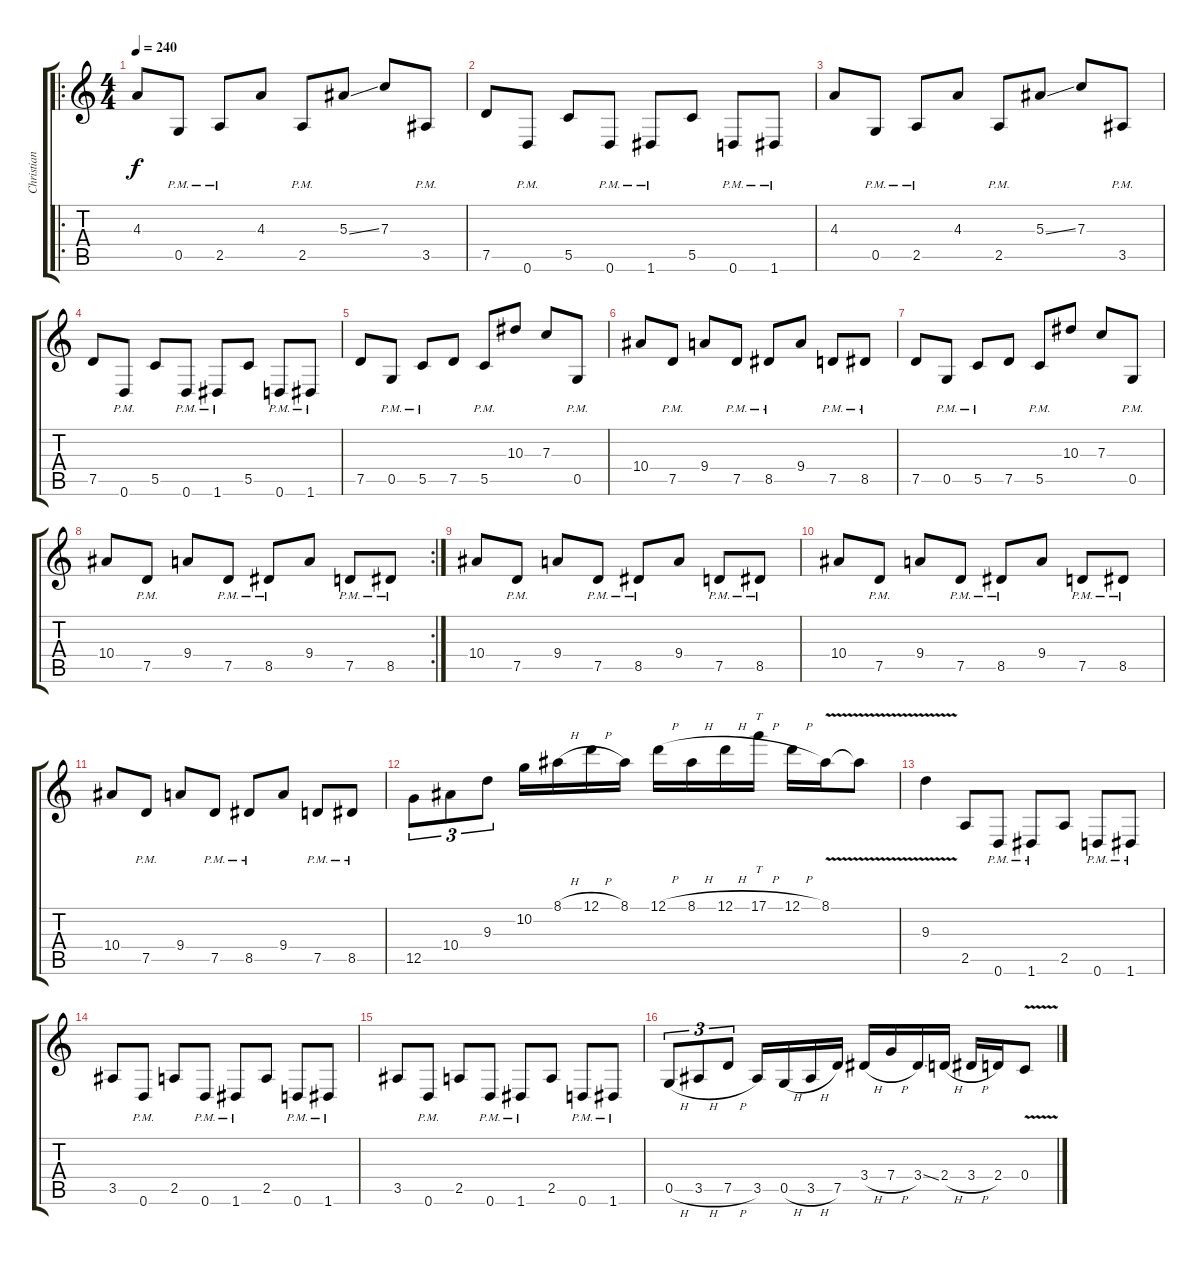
\track ("Christian Muenzer" "Christian ") {instrument overdrivenguitar}
\staff {score tabs}
\tuning (D4 A3 F3 C3 G2 D2) {hide}
\ro
\ts (4 4)
\tempo 240
\clef g2
\ks c
4.3.8{dy f instrument overdrivenguitar} 0.5{pm}.8 2.5{pm}.8 4.3.8 2.5{pm}.8 5.3{ss}.8 7.3.8 3.5{pm}.8 |
7.5.8 0.6{pm}.8 5.5.8 0.6{pm}.8 1.6{pm}.8 5.5.8 0.6{pm}.8 1.6{pm}.8 |
4.3.8 0.5{pm}.8 2.5{pm}.8 4.3.8 2.5{pm}.8 5.3{ss}.8 7.3.8 3.5{pm}.8 |
7.5.8 0.6{pm}.8 5.5.8 0.6{pm}.8 1.6{pm}.8 5.5.8 0.6{pm}.8 1.6{pm}.8 |
7.5.8 0.5{pm}.8 5.5{pm}.8 7.5.8 5.5{pm}.8 10.3.8 7.3.8 0.5{pm}.8 |
10.4.8 7.5{pm}.8 9.4.8 7.5{pm}.8 8.5{pm}.8 9.4.8 7.5{pm}.8 8.5{pm}.8 |
7.5.8 0.5{pm}.8 5.5{pm}.8 7.5.8 5.5{pm}.8 10.3.8 7.3.8 0.5{pm}.8 |
\rc 2
10.4.8 7.5{pm}.8 9.4.8 7.5{pm}.8 8.5{pm}.8 9.4.8 7.5{pm}.8 8.5{pm}.8 |
10.4.8 7.5{pm}.8 9.4.8 7.5{pm}.8 8.5{pm}.8 9.4.8 7.5{pm}.8 8.5{pm}.8 |
10.4.8 7.5{pm}.8 9.4.8 7.5{pm}.8 8.5{pm}.8 9.4.8 7.5{pm}.8 8.5{pm}.8 |
10.4.8 7.5{pm}.8 9.4.8 7.5{pm}.8 8.5{pm}.8 9.4.8 7.5{pm}.8 8.5{pm}.8 |
12.5.8{tu (3 2)} 10.4.8{tu (3 2)} 9.3.8{tu (3 2)} 10.2.16 8.1{h}.16 12.1{h}.16 8.1.16 12.1{h}.16 8.1{h}.16 12.1{h}.16 17.1{h}.16{tt} 12.1{h}.16 8.1{v}.16 8.1{v t}.8 |
9.3{v}.4 2.5.8 0.6{pm}.8 1.6{pm}.8 2.5.8 0.6{pm}.8 1.6{pm}.8 |
3.5.8 0.6{pm}.8 2.5.8 0.6{pm}.8 1.6{pm}.8 2.5.8 0.6{pm}.8 1.6{pm}.8 |
3.5.8 0.6{pm}.8 2.5.8 0.6{pm}.8 1.6{pm}.8 2.5.8 0.6{pm}.8 1.6{pm}.8 |
0.5{h}.8{tu (3 2)} 3.5{h}.8{tu (3 2)} 7.5{h}.8{tu (3 2)} 3.5.16 0.5{h}.16 3.5{h}.16 7.5.16 3.4{h}.16 7.4{h}.16 3.4{ss}.16 2.4{h}.16 3.4{h}.16 2.4.16 0.4{v}.8
